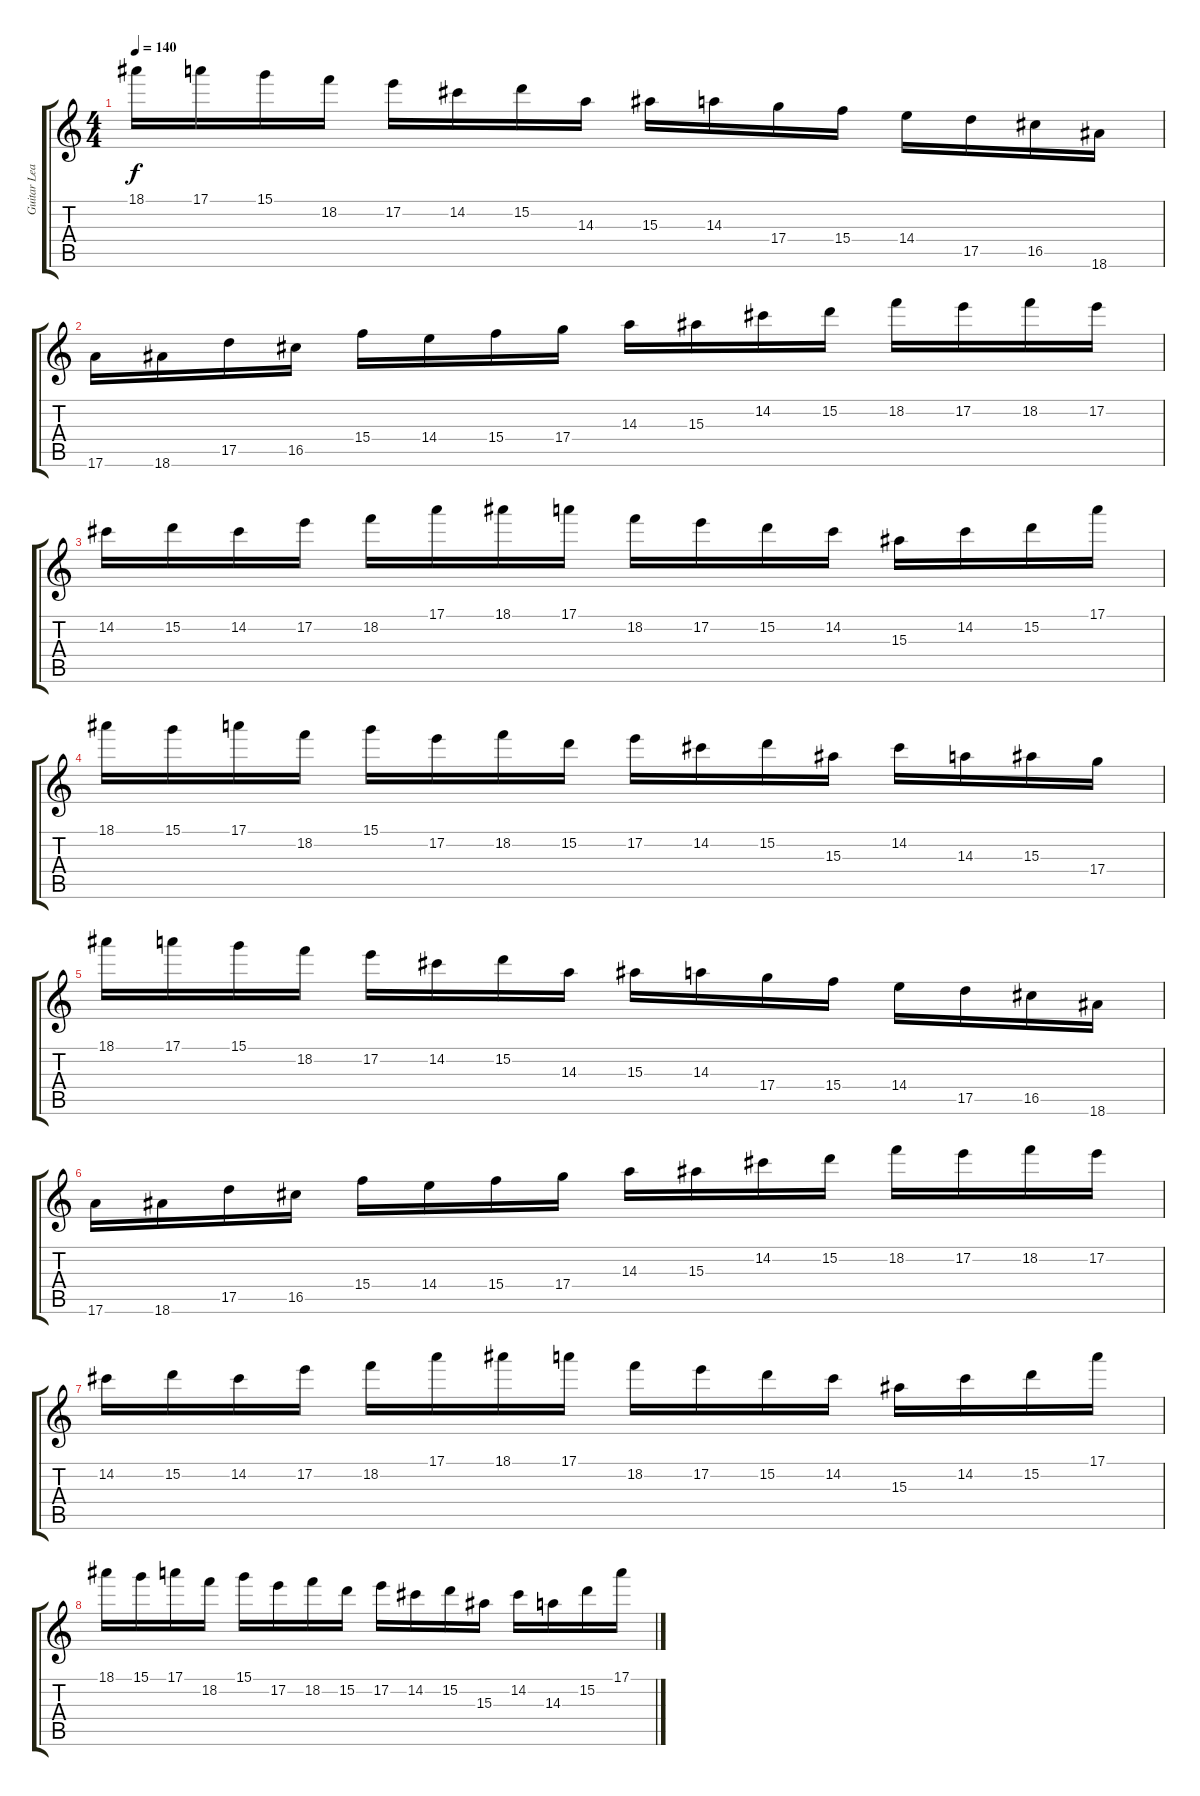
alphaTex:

\track ("Guitar Lead" "Guitar Lea") {instrument distortionguitar}
\staff {score tabs}
\tuning (E4 B3 G3 D3 A2 E2) {hide}
\ts (4 4)
\tempo 140
\clef g2
\ks c
18.1.16{dy f} 17.1.16 15.1.16 18.2.16 17.2.16 14.2.16 15.2.16 14.3.16 15.3.16 14.3.16 17.4.16 15.4.16 14.4.16 17.5.16 16.5.16 18.6.16 |
17.6.16 18.6.16 17.5.16 16.5.16 15.4.16 14.4.16 15.4.16 17.4.16 14.3.16 15.3.16 14.2.16 15.2.16 18.2.16 17.2.16 18.2.16 17.2.16 |
14.2.16 15.2.16 14.2.16 17.2.16 18.2.16 17.1.16 18.1.16 17.1.16 18.2.16 17.2.16 15.2.16 14.2.16 15.3.16 14.2.16 15.2.16 17.1.16 |
18.1.16 15.1.16 17.1.16 18.2.16 15.1.16 17.2.16 18.2.16 15.2.16 17.2.16 14.2.16 15.2.16 15.3.16 14.2.16 14.3.16 15.3.16 17.4.16 |
18.1.16 17.1.16 15.1.16 18.2.16 17.2.16 14.2.16 15.2.16 14.3.16 15.3.16 14.3.16 17.4.16 15.4.16 14.4.16 17.5.16 16.5.16 18.6.16 |
17.6.16 18.6.16 17.5.16 16.5.16 15.4.16 14.4.16 15.4.16 17.4.16 14.3.16 15.3.16 14.2.16 15.2.16 18.2.16 17.2.16 18.2.16 17.2.16 |
14.2.16 15.2.16 14.2.16 17.2.16 18.2.16 17.1.16 18.1.16 17.1.16 18.2.16 17.2.16 15.2.16 14.2.16 15.3.16 14.2.16 15.2.16 17.1.16 |
18.1.16 15.1.16 17.1.16 18.2.16 15.1.16 17.2.16 18.2.16 15.2.16 17.2.16 14.2.16 15.2.16 15.3.16 14.2.16 14.3.16 15.2.16 17.1.16
